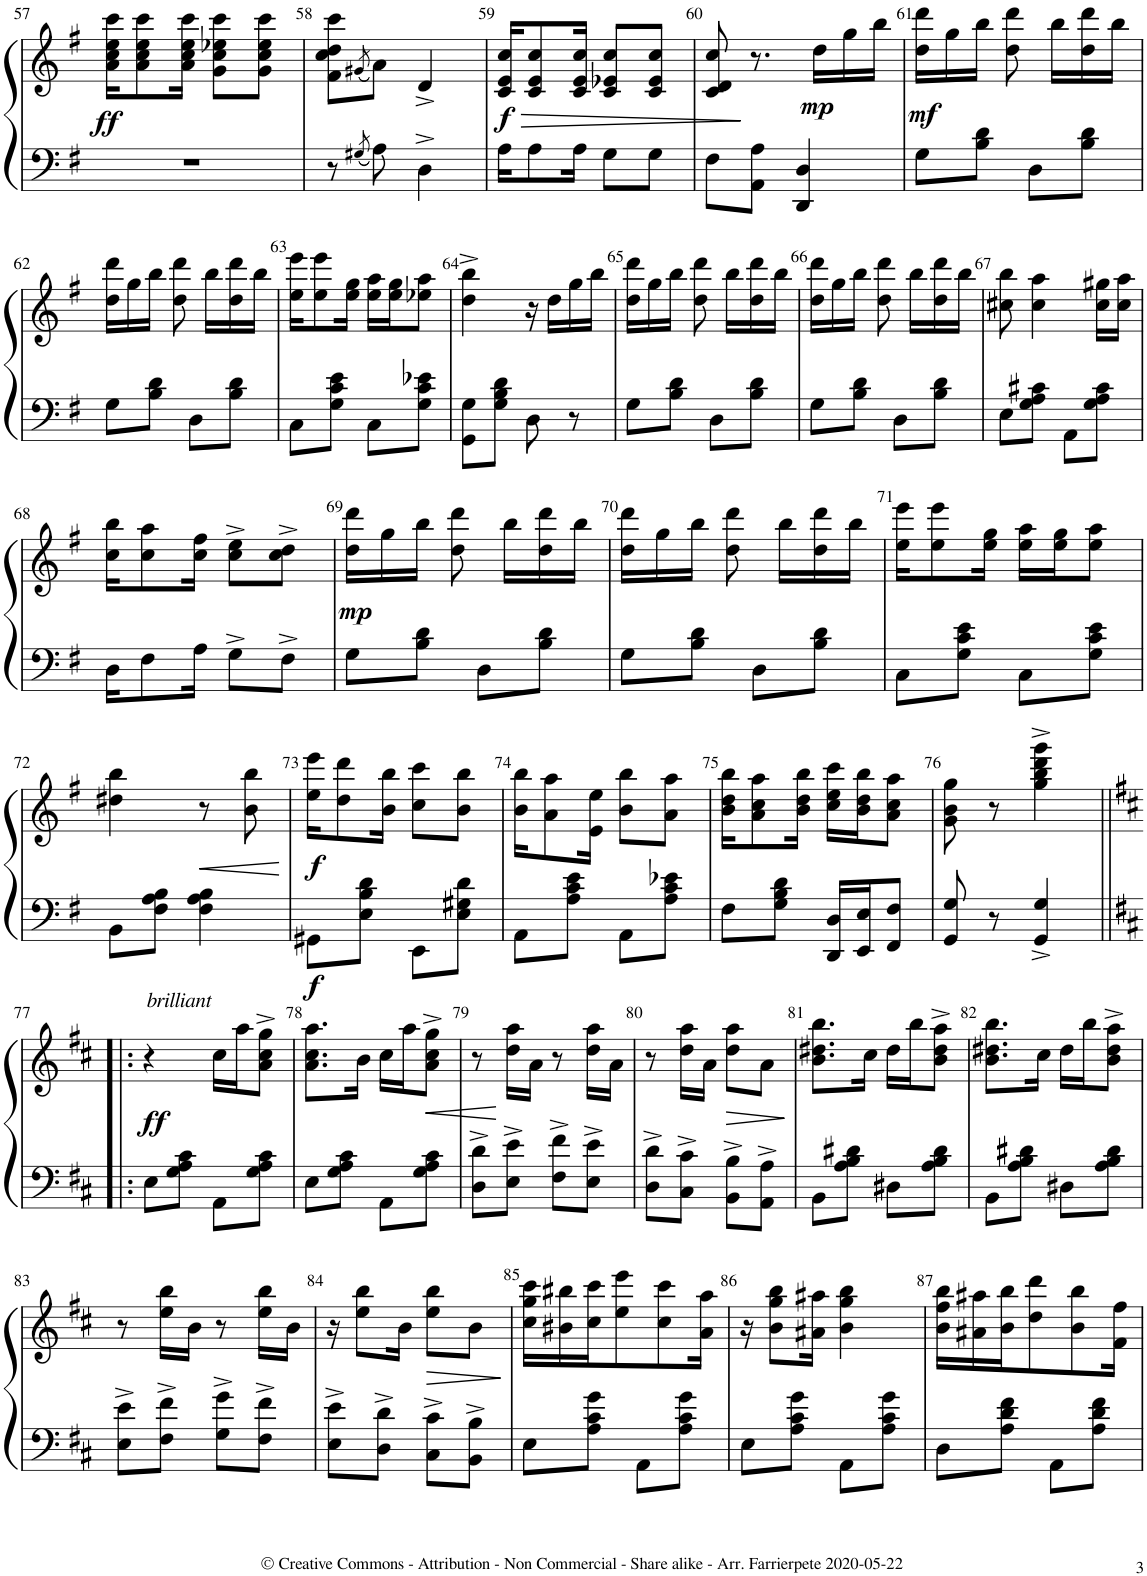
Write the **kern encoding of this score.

**kern	**kern	**dynam
*part1	*part1	*part1
*staff2	*staff1	*staff1/2
*I"Piano	*	*
*I'Pno.	*	*
!!LO:PB:g=z
*clefF4	*clefG2	*
*k[f#]	*k[f#]	*
*M2/4	*M2/4	*
=57	=57	=57
!	!	!LO:DY:b
2r	16a\ 16cc\ 16ee\ 16ccc\KL	ff
.	8a\ 8cc\ 8ee\ 8ccc\	.
.	16a\ 16cc\ 16ee\ 16ccc\Jk	.
.	8g\ 8cc\ 8ee-X\ 8ccc\L	.
.	8g\ 8cc\ 8ee-\ 8ccc\J	.
=58	=58	=58
8r	8f#\ 8cc\ 8dd\ 8ccc\L	.
8qG#X/	(8qg#X/	.
8A\	8a\J)	.
4D^\	4d^/	.
=59	=59	=59
!	!	!LO:HP:b
!	!	!LO:DY:n=1:b
16A\KL	16c/ 16e/ 16cc/KL	> f
8A\	8c/ 8e/ 8cc/	.
16A\Jk	16c/ 16e/ 16cc/Jk	.
8G\L	8c/ 8e-X/ 8cc/L	.
8G\J	8c/ 8e-/ 8cc/J	.
=60	=60	=60
8F#\L	8c/ 8d/ 8cc/	.
8AA\ 8A\J	8.r	]
4DD/ 4D/	.	.
!	!	!LO:DY:b
.	16dd\LL	mp
.	16gg\	.
.	16bb\JJ	.
=61	=61	=61
!	!	!LO:DY:b
8G\L	16dd\ 16ddd\LL	mf
.	16gg\	.
8B\ 8d\J	16bb\JJ	.
.	8dd\ 8ddd\	.
8D\L	.	.
.	16bb\LL	.
8B\ 8d\J	16dd\ 16ddd\	.
.	16bb\JJ	.
!!LO:LB:g=z
=62	=62	=62
8G\L	16dd\ 16ddd\LL	.
.	16gg\	.
8B\ 8d\J	16bb\JJ	.
.	8dd\ 8ddd\	.
8D\L	.	.
.	16bb\LL	.
8B\ 8d\J	16dd\ 16ddd\	.
.	16bb\JJ	.
=63	=63	=63
8C\L	16ee\ 16eee\KL	.
.	8ee\ 8eee\	.
8G\ 8c\ 8e\J	.	.
.	16ee\ 16gg\Jk	.
8C\L	16ee\ 16aa\LL	.
.	16ee\ 16gg\J	.
8G\ 8c\ 8e-X\J	8ee-X\ 8aa\J	.
=64	=64	=64
8GG\ 8G\L	4dd\^ 4bb\^	.
8G\ 8B\ 8d\J	.	.
8D\	16r	.
.	16dd\LL	.
8r	16gg\	.
.	16bb\JJ	.
=65	=65	=65
8G\L	16dd\ 16ddd\LL	.
.	16gg\	.
8B\ 8d\J	16bb\JJ	.
.	8dd\ 8ddd\	.
8D\L	.	.
.	16bb\LL	.
8B\ 8d\J	16dd\ 16ddd\	.
.	16bb\JJ	.
=66	=66	=66
8G\L	16dd\ 16ddd\LL	.
.	16gg\	.
8B\ 8d\J	16bb\JJ	.
.	8dd\ 8ddd\	.
8D\L	.	.
.	16bb\LL	.
8B\ 8d\J	16dd\ 16ddd\	.
.	16bb\JJ	.
=67	=67	=67
8E\L	8cc#X\ 8bb\	.
8G\ 8A\ 8c#X\J	4cc#\ 4aa\	.
8AA\L	.	.
8G\ 8A\ 8c#\J	16cc#\ 16gg#X\LL	.
.	16cc#\ 16aa\JJ	.
!!LO:LB:g=z
=68	=68	=68
16D\KL	16cc\ 16bb\KL	.
8F#\	8cc\ 8aa\	.
16A\Jk	16cc\ 16ff#\Jk	.
8G^\L	8cc\^ 8ee\^L	.
8F#^\J	8cc\^ 8dd\^J	.
=69	=69	=69
!	!	!LO:DY:b
8G\L	16dd\ 16ddd\LL	mp
.	16gg\	.
8B\ 8d\J	16bb\JJ	.
.	8dd\ 8ddd\	.
8D\L	.	.
.	16bb\LL	.
8B\ 8d\J	16dd\ 16ddd\	.
.	16bb\JJ	.
=70	=70	=70
8G\L	16dd\ 16ddd\LL	.
.	16gg\	.
8B\ 8d\J	16bb\JJ	.
.	8dd\ 8ddd\	.
8D\L	.	.
.	16bb\LL	.
8B\ 8d\J	16dd\ 16ddd\	.
.	16bb\JJ	.
=71	=71	=71
8C\L	16ee\ 16eee\KL	.
.	8ee\ 8eee\	.
8G\ 8c\ 8e\J	.	.
.	16ee\ 16gg\Jk	.
8C\L	16ee\ 16aa\LL	.
.	16ee\ 16gg\J	.
8G\ 8c\ 8e\J	8ee\ 8aa\J	.
!!LO:LB:g=z
=72	=72	=72
8BB\L	4dd#X\ 4bb\	.
8F#\ 8A\ 8B\J	.	.
!	!	!LO:HP:b
4F#\ 4A\ 4B\	8r	<
.	8b\ 8bb\	.
.	.	[
=73	=73	=73
!	!	!LO:DY:b=2
!	!	!LO:DY:n=1:b
8GG#X\L	16ee\ 16eee\KL	f f
.	8dd\ 8ddd\	.
8E\ 8B\ 8d\J	.	.
.	16b\ 16bb\Jk	.
8EE\L	8cc\ 8ccc\L	.
8E\ 8G#X\ 8d\J	8b\ 8bb\J	.
=74	=74	=74
8AA\L	16b\ 16bb\KL	.
.	8a\ 8aa\	.
8A\ 8c\ 8e\J	.	.
.	16e\ 16ee\Jk	.
8AA\L	8b\ 8bb\L	.
8A\ 8c\ 8e-X\J	8a\ 8aa\J	.
=75	=75	=75
8F#\L	16b\ 16dd\ 16bb\KL	.
.	8a\ 8cc\ 8aa\	.
8G\ 8B\ 8d\J	.	.
.	16b\ 16dd\ 16bb\Jk	.
16DD/ 16D/LL	16cc\ 16ee\ 16ccc\LL	.
16EE/ 16E/J	16b\ 16dd\ 16bb\J	.
8FF#/ 8F#/J	8a\ 8cc\ 8aa\J	.
=76	=76	=76
8GG/ 8G/	8g\ 8b\ 8gg\	.
8r	8r	.
4GG/^ 4G/^	4gg\^ 4bb\^ 4ddd\^ 4ggg\^	.
!!LO:LB:g=z
=77!|:	=77!|:	=77!|:
*k[f#c#]	*k[f#c#]	*
!	!LO:TX:a:i:t=brilliant	!
!	!	!LO:DY:b
8E\L	4r	ff
8G\ 8A\ 8c#\J	.	.
8AA\L	16cc#\LL	.
.	16aa\J	.
8G\ 8A\ 8c#\J	8a\^ 8cc#\^ 8gg\^J	.
=78	=78	=78
8E\L	8.a\ 8.cc#\ 8.aa\L	.
8G\ 8A\ 8c#\J	.	.
.	16b\Jk	.
8AA\L	16cc#\LL	.
.	16aa\J	.
!	!	!LO:HP:b
8G\ 8A\ 8c#\J	8a\^ 8cc#\^ 8gg\^J	<
=79	=79	=79
8D\^ 8d\^L	8r	.
8E\^ 8e\^J	16dd\ 16aa\LL	[
.	16a\JJ	.
8F#\^ 8f#\^L	8r	.
8E\^ 8e\^J	16dd\ 16aa\LL	.
.	16a\JJ	.
=80	=80	=80
8D\^ 8d\^L	8r	.
8C#\^ 8c#\^J	16dd\ 16aa\LL	.
.	16a\JJ	.
!	!	!LO:HP:b
8BB\^ 8B\^L	8dd\ 8aa\L	>
8AA\^ 8A\^J	8a\J	.
.	.	]
=81	=81	=81
8BB\L	8.b\ 8.dd#X\ 8.bb\L	.
8A\ 8B\ 8d#X\J	.	.
.	16cc#\Jk	.
8D#X\L	16dd#\LL	.
.	16bb\J	.
8A\ 8B\ 8d#\J	8b\^ 8dd#\^ 8aa\^J	.
=82	=82	=82
8BB\L	8.b\ 8.dd#X\ 8.bb\L	.
8A\ 8B\ 8d#X\J	.	.
.	16cc#\Jk	.
8D#X\L	16dd#\LL	.
.	16bb\J	.
8A\ 8B\ 8d#\J	8b\^ 8dd#\^ 8aa\^J	.
!!LO:LB:g=z
=83	=83	=83
8E\^ 8e\^L	8r	.
8F#\^ 8f#\^J	16ee\ 16bb\LL	.
.	16b\JJ	.
8G\^ 8g\^L	8r	.
8F#\^ 8f#\^J	16ee\ 16bb\LL	.
.	16b\JJ	.
=84	=84	=84
8E\^ 8e\^L	16r	.
.	8ee\ 8bb\L	.
8D\^ 8d\^J	.	.
.	16b\Jk	.
!	!	!LO:HP:b
8C#\^ 8c#\^L	8ee\ 8bb\L	>
8BB\^ 8B\^J	8b\J	.
.	.	]
=85	=85	=85
8E\L	16cc#\ 16gg\ 16ccc#\LL	.
.	16b#X\ 16bb#X\	.
8A\ 8c#\ 8g\J	16cc#\ 16ccc#\J	.
.	8ee\ 8eee\	.
8AA\L	.	.
.	8cc#\ 8ccc#\	.
8A\ 8c#\ 8g\J	.	.
.	16a\ 16aa\Jk	.
=86	=86	=86
8E\L	16r	.
.	8b\ 8gg\ 8bb\L	.
8A\ 8c#\ 8g\J	.	.
.	16a#X\ 16aa#X\Jk	.
8AA\L	4b\ 4gg\ 4bb\	.
8A\ 8c#\ 8g\J	.	.
=87	=87	=87
8D\L	16b\ 16ff#\ 16bb\LL	.
.	16a#X\ 16aa#X\	.
8A\ 8d\ 8f#\J	16b\ 16bb\J	.
.	8dd\ 8ddd\	.
8AA\L	.	.
.	8b\ 8bb\	.
8A\ 8d\ 8f#\J	.	.
.	16f#\ 16ff#\Jk	.
=	=	=
*-	*-	*-
